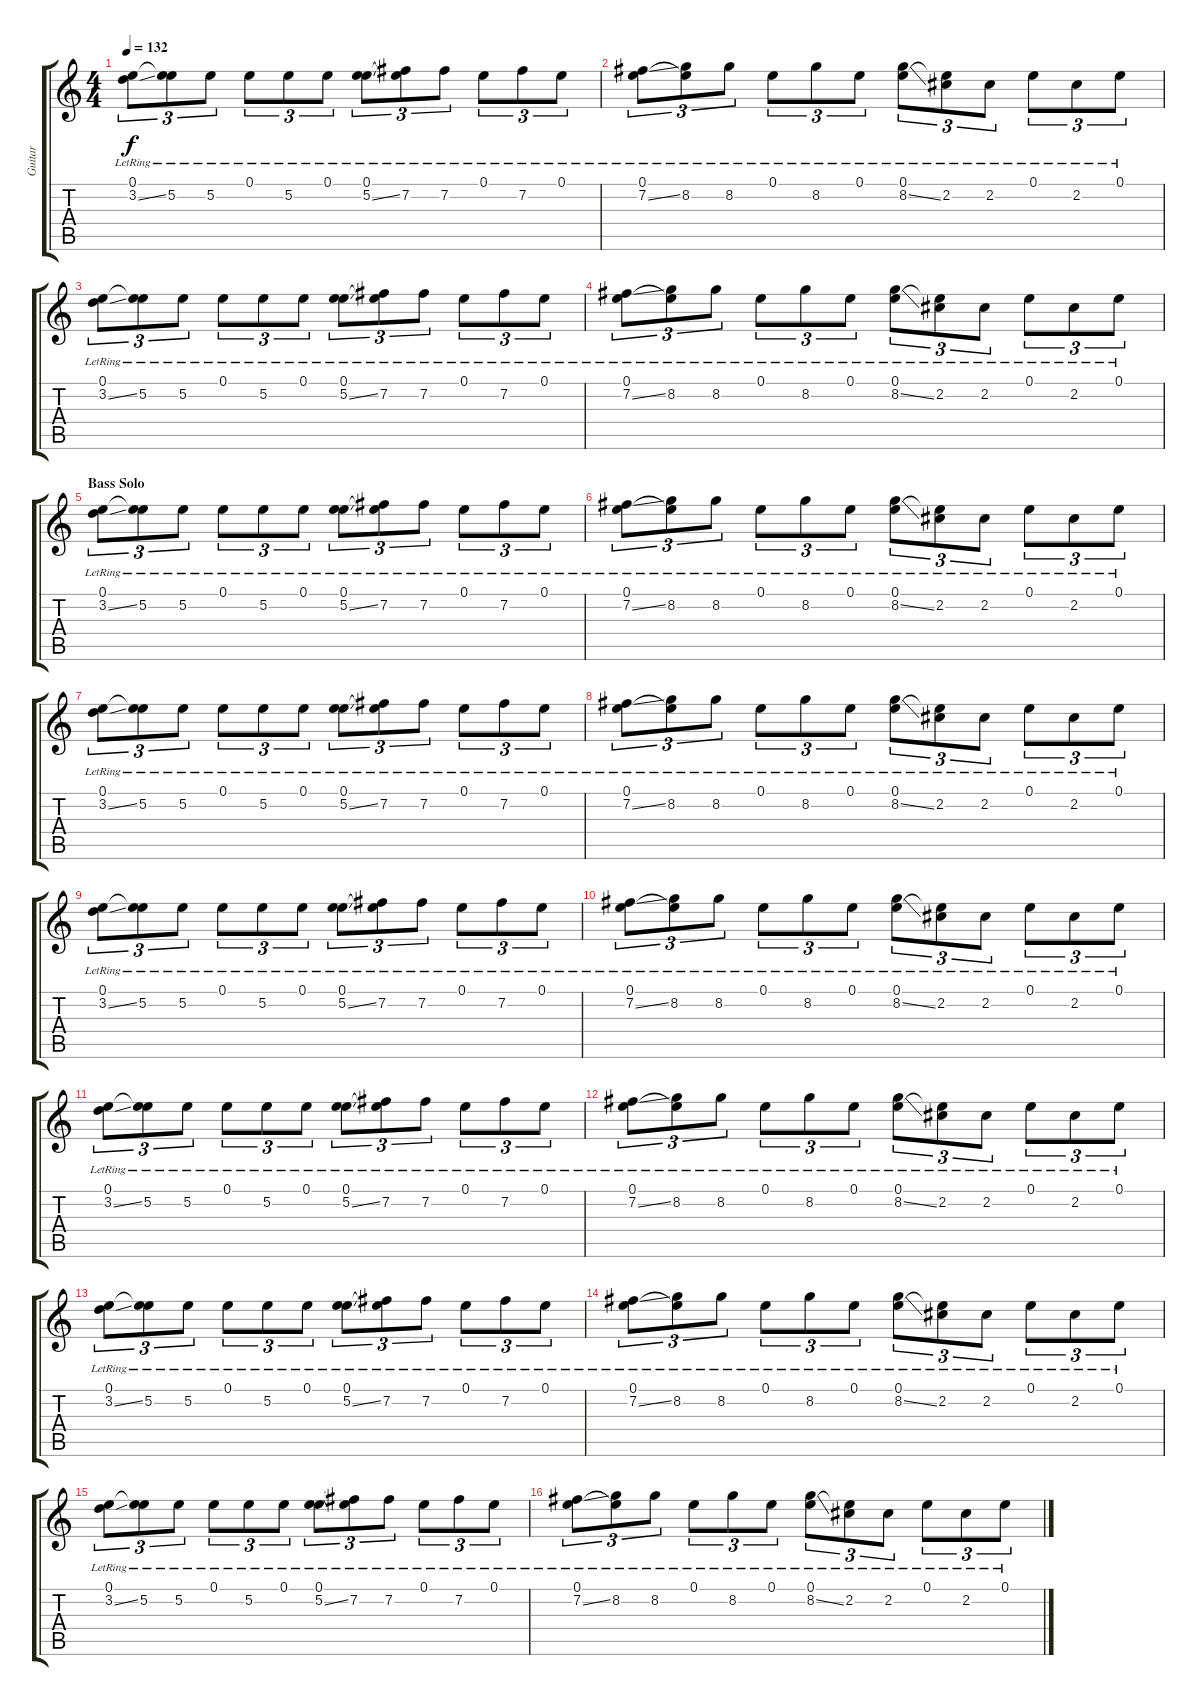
\track ("Guitar" "Guitar") {instrument acousticguitarsteel}
\staff {score tabs}
\tuning (E4 B3 G3 D3 A2 E2) {hide}
\ts (4 4)
\tempo 132
\clef g2
\ks c
(0.1{lr} 3.2{ss}).8{tu (3 2) dy f} (0.1{t} 5.2{lr}).8{tu (3 2)} 5.2{lr}.8{tu (3 2)} 0.1{lr}.8{tu (3 2)} 5.2{lr}.8{tu (3 2)} 0.1{lr}.8{tu (3 2)} (0.1{lr} 5.2{ss}).8{tu (3 2)} (0.1{t} 7.2{lr}).8{tu (3 2)} 7.2{lr}.8{tu (3 2)} 0.1{lr}.8{tu (3 2)} 7.2{lr}.8{tu (3 2)} 0.1{lr}.8{tu (3 2)} |
(0.1{lr} 7.2{ss}).8{tu (3 2)} (0.1{t} 8.2{lr}).8{tu (3 2)} 8.2{lr}.8{tu (3 2)} 0.1{lr}.8{tu (3 2)} 8.2{lr}.8{tu (3 2)} 0.1{lr}.8{tu (3 2)} (0.1{lr} 8.2{ss}).8{tu (3 2)} (0.1{t} 2.2{lr}).8{tu (3 2)} 2.2{lr}.8{tu (3 2)} 0.1{lr}.8{tu (3 2)} 2.2{lr}.8{tu (3 2)} 0.1{lr}.8{tu (3 2)} |
(0.1{lr} 3.2{ss}).8{tu (3 2)} (0.1{t} 5.2{lr}).8{tu (3 2)} 5.2{lr}.8{tu (3 2)} 0.1{lr}.8{tu (3 2)} 5.2{lr}.8{tu (3 2)} 0.1{lr}.8{tu (3 2)} (0.1{lr} 5.2{ss}).8{tu (3 2)} (0.1{t} 7.2{lr}).8{tu (3 2)} 7.2{lr}.8{tu (3 2)} 0.1{lr}.8{tu (3 2)} 7.2{lr}.8{tu (3 2)} 0.1{lr}.8{tu (3 2)} |
(0.1{lr} 7.2{ss}).8{tu (3 2)} (0.1{t} 8.2{lr}).8{tu (3 2)} 8.2{lr}.8{tu (3 2)} 0.1{lr}.8{tu (3 2)} 8.2{lr}.8{tu (3 2)} 0.1{lr}.8{tu (3 2)} (0.1{lr} 8.2{ss}).8{tu (3 2)} (0.1{t} 2.2{lr}).8{tu (3 2)} 2.2{lr}.8{tu (3 2)} 0.1{lr}.8{tu (3 2)} 2.2{lr}.8{tu (3 2)} 0.1{lr}.8{tu (3 2)} |
\section ("" "Bass Solo")
(0.1{lr} 3.2{ss}).8{tu (3 2)} (0.1{t} 5.2{lr}).8{tu (3 2)} 5.2{lr}.8{tu (3 2)} 0.1{lr}.8{tu (3 2)} 5.2{lr}.8{tu (3 2)} 0.1{lr}.8{tu (3 2)} (0.1{lr} 5.2{ss}).8{tu (3 2)} (0.1{t} 7.2{lr}).8{tu (3 2)} 7.2{lr}.8{tu (3 2)} 0.1{lr}.8{tu (3 2)} 7.2{lr}.8{tu (3 2)} 0.1{lr}.8{tu (3 2)} |
(0.1{lr} 7.2{ss}).8{tu (3 2)} (0.1{t} 8.2{lr}).8{tu (3 2)} 8.2{lr}.8{tu (3 2)} 0.1{lr}.8{tu (3 2)} 8.2{lr}.8{tu (3 2)} 0.1{lr}.8{tu (3 2)} (0.1{lr} 8.2{ss}).8{tu (3 2)} (0.1{t} 2.2{lr}).8{tu (3 2)} 2.2{lr}.8{tu (3 2)} 0.1{lr}.8{tu (3 2)} 2.2{lr}.8{tu (3 2)} 0.1{lr}.8{tu (3 2)} |
(0.1{lr} 3.2{ss}).8{tu (3 2)} (0.1{t} 5.2{lr}).8{tu (3 2)} 5.2{lr}.8{tu (3 2)} 0.1{lr}.8{tu (3 2)} 5.2{lr}.8{tu (3 2)} 0.1{lr}.8{tu (3 2)} (0.1{lr} 5.2{ss}).8{tu (3 2)} (0.1{t} 7.2{lr}).8{tu (3 2)} 7.2{lr}.8{tu (3 2)} 0.1{lr}.8{tu (3 2)} 7.2{lr}.8{tu (3 2)} 0.1{lr}.8{tu (3 2)} |
(0.1{lr} 7.2{ss}).8{tu (3 2)} (0.1{t} 8.2{lr}).8{tu (3 2)} 8.2{lr}.8{tu (3 2)} 0.1{lr}.8{tu (3 2)} 8.2{lr}.8{tu (3 2)} 0.1{lr}.8{tu (3 2)} (0.1{lr} 8.2{ss}).8{tu (3 2)} (0.1{t} 2.2{lr}).8{tu (3 2)} 2.2{lr}.8{tu (3 2)} 0.1{lr}.8{tu (3 2)} 2.2{lr}.8{tu (3 2)} 0.1{lr}.8{tu (3 2)} |
(0.1{lr} 3.2{ss}).8{tu (3 2)} (0.1{t} 5.2{lr}).8{tu (3 2)} 5.2{lr}.8{tu (3 2)} 0.1{lr}.8{tu (3 2)} 5.2{lr}.8{tu (3 2)} 0.1{lr}.8{tu (3 2)} (0.1{lr} 5.2{ss}).8{tu (3 2)} (0.1{t} 7.2{lr}).8{tu (3 2)} 7.2{lr}.8{tu (3 2)} 0.1{lr}.8{tu (3 2)} 7.2{lr}.8{tu (3 2)} 0.1{lr}.8{tu (3 2)} |
(0.1{lr} 7.2{ss}).8{tu (3 2)} (0.1{t} 8.2{lr}).8{tu (3 2)} 8.2{lr}.8{tu (3 2)} 0.1{lr}.8{tu (3 2)} 8.2{lr}.8{tu (3 2)} 0.1{lr}.8{tu (3 2)} (0.1{lr} 8.2{ss}).8{tu (3 2)} (0.1{t} 2.2{lr}).8{tu (3 2)} 2.2{lr}.8{tu (3 2)} 0.1{lr}.8{tu (3 2)} 2.2{lr}.8{tu (3 2)} 0.1{lr}.8{tu (3 2)} |
(0.1{lr} 3.2{ss}).8{tu (3 2)} (0.1{t} 5.2{lr}).8{tu (3 2)} 5.2{lr}.8{tu (3 2)} 0.1{lr}.8{tu (3 2)} 5.2{lr}.8{tu (3 2)} 0.1{lr}.8{tu (3 2)} (0.1{lr} 5.2{ss}).8{tu (3 2)} (0.1{t} 7.2{lr}).8{tu (3 2)} 7.2{lr}.8{tu (3 2)} 0.1{lr}.8{tu (3 2)} 7.2{lr}.8{tu (3 2)} 0.1{lr}.8{tu (3 2)} |
(0.1{lr} 7.2{ss}).8{tu (3 2)} (0.1{t} 8.2{lr}).8{tu (3 2)} 8.2{lr}.8{tu (3 2)} 0.1{lr}.8{tu (3 2)} 8.2{lr}.8{tu (3 2)} 0.1{lr}.8{tu (3 2)} (0.1{lr} 8.2{ss}).8{tu (3 2)} (0.1{t} 2.2{lr}).8{tu (3 2)} 2.2{lr}.8{tu (3 2)} 0.1{lr}.8{tu (3 2)} 2.2{lr}.8{tu (3 2)} 0.1{lr}.8{tu (3 2)} |
(0.1{lr} 3.2{ss}).8{tu (3 2)} (0.1{t} 5.2{lr}).8{tu (3 2)} 5.2{lr}.8{tu (3 2)} 0.1{lr}.8{tu (3 2)} 5.2{lr}.8{tu (3 2)} 0.1{lr}.8{tu (3 2)} (0.1{lr} 5.2{ss}).8{tu (3 2)} (0.1{t} 7.2{lr}).8{tu (3 2)} 7.2{lr}.8{tu (3 2)} 0.1{lr}.8{tu (3 2)} 7.2{lr}.8{tu (3 2)} 0.1{lr}.8{tu (3 2)} |
(0.1{lr} 7.2{ss}).8{tu (3 2)} (0.1{t} 8.2{lr}).8{tu (3 2)} 8.2{lr}.8{tu (3 2)} 0.1{lr}.8{tu (3 2)} 8.2{lr}.8{tu (3 2)} 0.1{lr}.8{tu (3 2)} (0.1{lr} 8.2{ss}).8{tu (3 2)} (0.1{t} 2.2{lr}).8{tu (3 2)} 2.2{lr}.8{tu (3 2)} 0.1{lr}.8{tu (3 2)} 2.2{lr}.8{tu (3 2)} 0.1{lr}.8{tu (3 2)} |
(0.1{lr} 3.2{ss}).8{tu (3 2)} (0.1{t} 5.2{lr}).8{tu (3 2)} 5.2{lr}.8{tu (3 2)} 0.1{lr}.8{tu (3 2)} 5.2{lr}.8{tu (3 2)} 0.1{lr}.8{tu (3 2)} (0.1{lr} 5.2{ss}).8{tu (3 2)} (0.1{t} 7.2{lr}).8{tu (3 2)} 7.2{lr}.8{tu (3 2)} 0.1{lr}.8{tu (3 2)} 7.2{lr}.8{tu (3 2)} 0.1{lr}.8{tu (3 2)} |
(0.1{lr} 7.2{ss}).8{tu (3 2)} (0.1{t} 8.2{lr}).8{tu (3 2)} 8.2{lr}.8{tu (3 2)} 0.1{lr}.8{tu (3 2)} 8.2{lr}.8{tu (3 2)} 0.1{lr}.8{tu (3 2)} (0.1{lr} 8.2{ss}).8{tu (3 2)} (0.1{t} 2.2{lr}).8{tu (3 2)} 2.2{lr}.8{tu (3 2)} 0.1{lr}.8{tu (3 2)} 2.2{lr}.8{tu (3 2)} 0.1{lr}.8{tu (3 2)}
